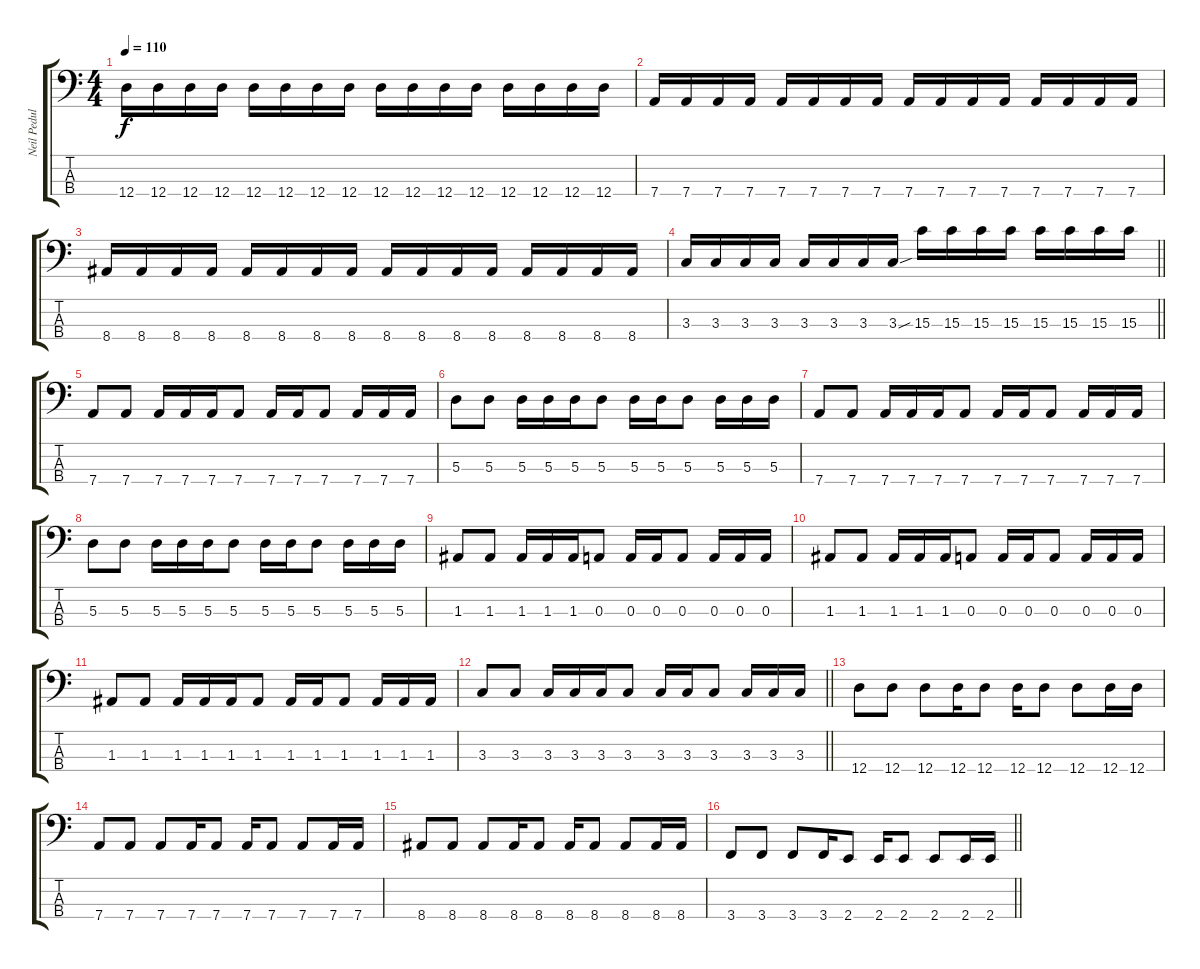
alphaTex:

\track ("Neil Pedulla Bass" "Neil Pedul") {instrument electricbassfinger}
\staff {score tabs}
\tuning (G2 D2 A1 D1) {hide}
\ts (4 4)
\tempo 110
\clef f4
\ks c
12.4.16{dy f} 12.4.16 12.4.16 12.4.16 12.4.16 12.4.16 12.4.16 12.4.16 12.4.16 12.4.16 12.4.16 12.4.16 12.4.16 12.4.16 12.4.16 12.4.16 |
7.4.16 7.4.16 7.4.16 7.4.16 7.4.16 7.4.16 7.4.16 7.4.16 7.4.16 7.4.16 7.4.16 7.4.16 7.4.16 7.4.16 7.4.16 7.4.16 |
8.4.16 8.4.16 8.4.16 8.4.16 8.4.16 8.4.16 8.4.16 8.4.16 8.4.16 8.4.16 8.4.16 8.4.16 8.4.16 8.4.16 8.4.16 8.4.16 |
\barLineRight lightlight
3.3.16 3.3.16 3.3.16 3.3.16 3.3.16 3.3.16 3.3.16 3.3{sou}.16 15.3.16 15.3.16 15.3.16 15.3.16 15.3.16 15.3.16 15.3.16 15.3.16 |
7.4.8 7.4.8 7.4.16 7.4.16 7.4.16 7.4.8 7.4.16 7.4.16 7.4.8 7.4.16 7.4.16 7.4.16 |
5.3.8 5.3.8 5.3.16 5.3.16 5.3.16 5.3.8 5.3.16 5.3.16 5.3.8 5.3.16 5.3.16 5.3.16 |
7.4.8 7.4.8 7.4.16 7.4.16 7.4.16 7.4.8 7.4.16 7.4.16 7.4.8 7.4.16 7.4.16 7.4.16 |
5.3.8 5.3.8 5.3.16 5.3.16 5.3.16 5.3.8 5.3.16 5.3.16 5.3.8 5.3.16 5.3.16 5.3.16 |
1.3.8 1.3.8 1.3.16 1.3.16 1.3.16 0.3.8 0.3.16 0.3.16 0.3.8 0.3.16 0.3.16 0.3.16 |
1.3.8 1.3.8 1.3.16 1.3.16 1.3.16 0.3.8 0.3.16 0.3.16 0.3.8 0.3.16 0.3.16 0.3.16 |
1.3.8 1.3.8 1.3.16 1.3.16 1.3.16 1.3.8 1.3.16 1.3.16 1.3.8 1.3.16 1.3.16 1.3.16 |
\barLineRight lightlight
3.3.8 3.3.8 3.3.16 3.3.16 3.3.16 3.3.8 3.3.16 3.3.16 3.3.8 3.3.16 3.3.16 3.3.16 |
12.4.8 12.4.8 12.4.8 12.4.16 12.4.8 12.4.16 12.4.8 12.4.8 12.4.16 12.4.16 |
7.4.8 7.4.8 7.4.8 7.4.16 7.4.8 7.4.16 7.4.8 7.4.8 7.4.16 7.4.16 |
8.4.8 8.4.8 8.4.8 8.4.16 8.4.8 8.4.16 8.4.8 8.4.8 8.4.16 8.4.16 |
\barLineRight lightlight
3.4.8 3.4.8 3.4.8 3.4.16 2.4.8 2.4.16 2.4.8 2.4.8 2.4.16 2.4.16
